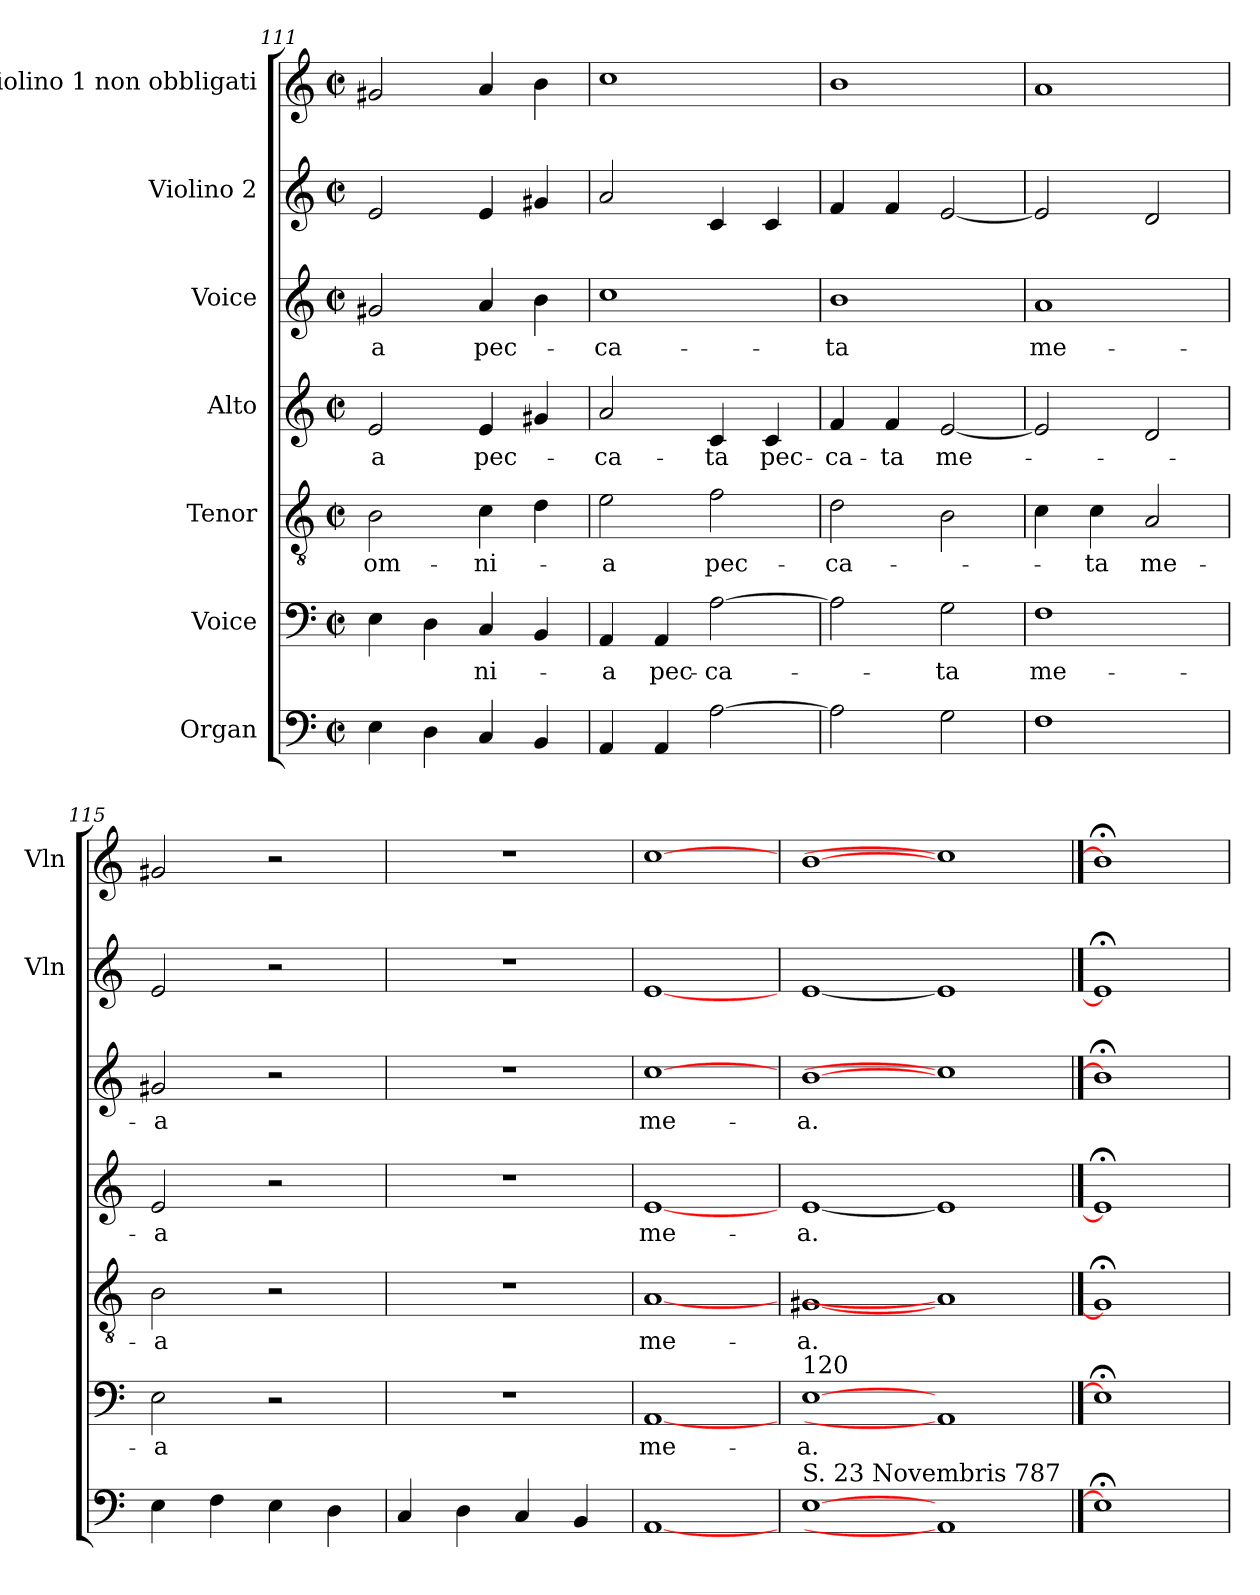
**kern	**kern	**text	**kern	**text	**kern	**text	**kern	**text	**kern	**kern
*part7	*part6	*part6	*part5	*part5	*part4	*part4	*part3	*part3	*part2	*part1
*staff7	*staff6	*staff6	*staff5	*staff5	*staff4	*staff4	*staff3	*staff3	*staff2	*staff1
*I"Organ	*I"Voice	*	*I"Tenor	*	*I"Alto	*	*I"Voice	*	*I"Violino 2	*I"Violino 1 non obbligati
*	*	*	*	*	*	*	*	*	*I'Vln	*I'Vln
*clefF4	*clefF4	*	*clefGv2	*	*clefG2	*	*clefG2	*	*clefG2	*clefG2
*k[]	*k[]	*	*k[]	*	*k[]	*	*k[]	*	*k[]	*k[]
*M2/2	*M2/2	*	*M2/2	*	*M2/2	*	*M2/2	*	*M2/2	*M2/2
*met(c|)	*met(c|)	*	*met(c|)	*	*met(c|)	*	*met(c|)	*	*met(c|)	*met(c|)
=111	=111	=111	=111	=111	=111	=111	=111	=111	=111	=111
!	!	!	!	!LO:LY:b	!	!LO:LY:b	!	!LO:LY:b	!	!
4E\	4E\	.	2B\	-om-	2e/	-a	2g#X/	-a	2e/	2g#X/
4D\	4D\	.	.	.	.	.	.	.	.	.
!	!	!LO:LY:b	!	!LO:LY:b	!	!LO:LY:b	!	!LO:LY:b	!	!
4C/	4C/	-ni-	4c\	-ni-	4e/	pec-	4a/	pec-	4e/	4a/
4BB/	4BB/	.	4d\	.	4g#X/	.	4b\	.	4g#X/	4b\
=112	=112	=112	=112	=112	=112	=112	=112	=112	=112	=112
!	!	!LO:LY:b	!	!LO:LY:b	!	!LO:LY:b	!	!LO:LY:b	!	!
4AA/	4AA/	-a	2e\	-a	2a/	-ca-	1cc	-ca-	2a/	1cc
!	!	!LO:LY:b	!	!	!	!	!	!	!	!
4AA/	4AA/	pec-	.	.	.	.	.	.	.	.
!	!	!LO:LY:b	!	!LO:LY:b	!	!LO:LY:b	!	!	!	!
[2A\	[2A\	-ca-	2f\	pec-	4c/	-ta	.	.	4c/	.
!	!	!	!	!	!	!LO:LY:b	!	!	!	!
.	.	.	.	.	4c/	pec-	.	.	4c/	.
=113	=113	=113	=113	=113	=113	=113	=113	=113	=113	=113
!	!	!	!	!LO:LY:b	!	!LO:LY:b	!	!LO:LY:b	!	!
2A\]	2A\]	.	2d\	-ca-	4f/	-ca-	1b	-ta	4f/	1b
!	!	!	!	!	!	!LO:LY:b	!	!	!	!
.	.	.	.	.	4f/	-ta	.	.	4f/	.
!	!	!LO:LY:b	!	!	!	!LO:LY:b	!	!	!	!
2G\	2G\	-ta	2B\	.	[2e/	me-	.	.	[2e/	.
=114	=114	=114	=114	=114	=114	=114	=114	=114	=114	=114
!	!	!LO:LY:b	!	!	!	!	!	!LO:LY:b	!	!
1F	1F	me-	4c\	.	2e/]	.	1a	me-	2e/]	1a
!	!	!	!	!LO:LY:b	!	!	!	!	!	!
.	.	.	4c\	-ta	.	.	.	.	.	.
!	!	!	!	!LO:LY:b	!	!	!	!	!	!
.	.	.	2A/	me-	2d/	.	.	.	2d/	.
=115	=115	=115	=115	=115	=115	=115	=115	=115	=115	=115
!	!	!LO:LY:b	!	!LO:LY:b	!	!LO:LY:b	!	!LO:LY:b	!	!
4E\	2E\	-a	2B\	-a	2e/	-a	2g#X/	a	2e/	2g#X/
4F\	.	.	.	.	.	.	.	.	.	.
4E\	2r	.	2r	.	2r	.	2r	.	2r	2r
4D\	.	.	.	.	.	.	.	.	.	.
=116	=116	=116	=116	=116	=116	=116	=116	=116	=116	=116
4C/	1r	.	1r	.	1r	.	1r	.	1r	1r
4D\	.	.	.	.	.	.	.	.	.	.
4C/	.	.	.	.	.	.	.	.	.	.
4BB/	.	.	.	.	.	.	.	.	.	.
!!LO:PB:g=z
=117	=117	=117	=117	=117	=117	=117	=117	=117	=117	=117
!	!	!LO:LY:b	!	!LO:LY:b	!	!LO:LY:b	!	!LO:LY:b	!	!
[1AA	[1AA	me-	[1A	me-	[1e	me-	[1cc	me-	[1e	[1cc
=118	=118	=118	=118	=118	=118	=118	=118	=118	=118	=118
!	!LO:TX:a:t=120	!	!	!	!	!	!	!	!	!
!LO:TX:a:t=S. 23 Novembris 787	!	!	!	!	!	!	!	!	!	!
!	!	!LO:LY:b	!	!LO:LY:b	!	!LO:LY:b	!	!LO:LY:b	!	!
[1E	[1E	-a.	[1G#X	-a.	[1e	-a.	[1b	-a.	[1e	[1b
1AA]	1AA]	.	1A]	.	1e]	.	1cc]	.	1e]	1cc]
==119	==119	==119	==119	==119	==119	==119	==119	==119	==119	==119
1E;<]	1E;<]	.	1G#;<]	.	1e;<]	.	1b;<]	.	1e;<]	1b;<]
=	=	=	=	=	=	=	=	=	=	=
*-	*-	*-	*-	*-	*-	*-	*-	*-	*-	*-
